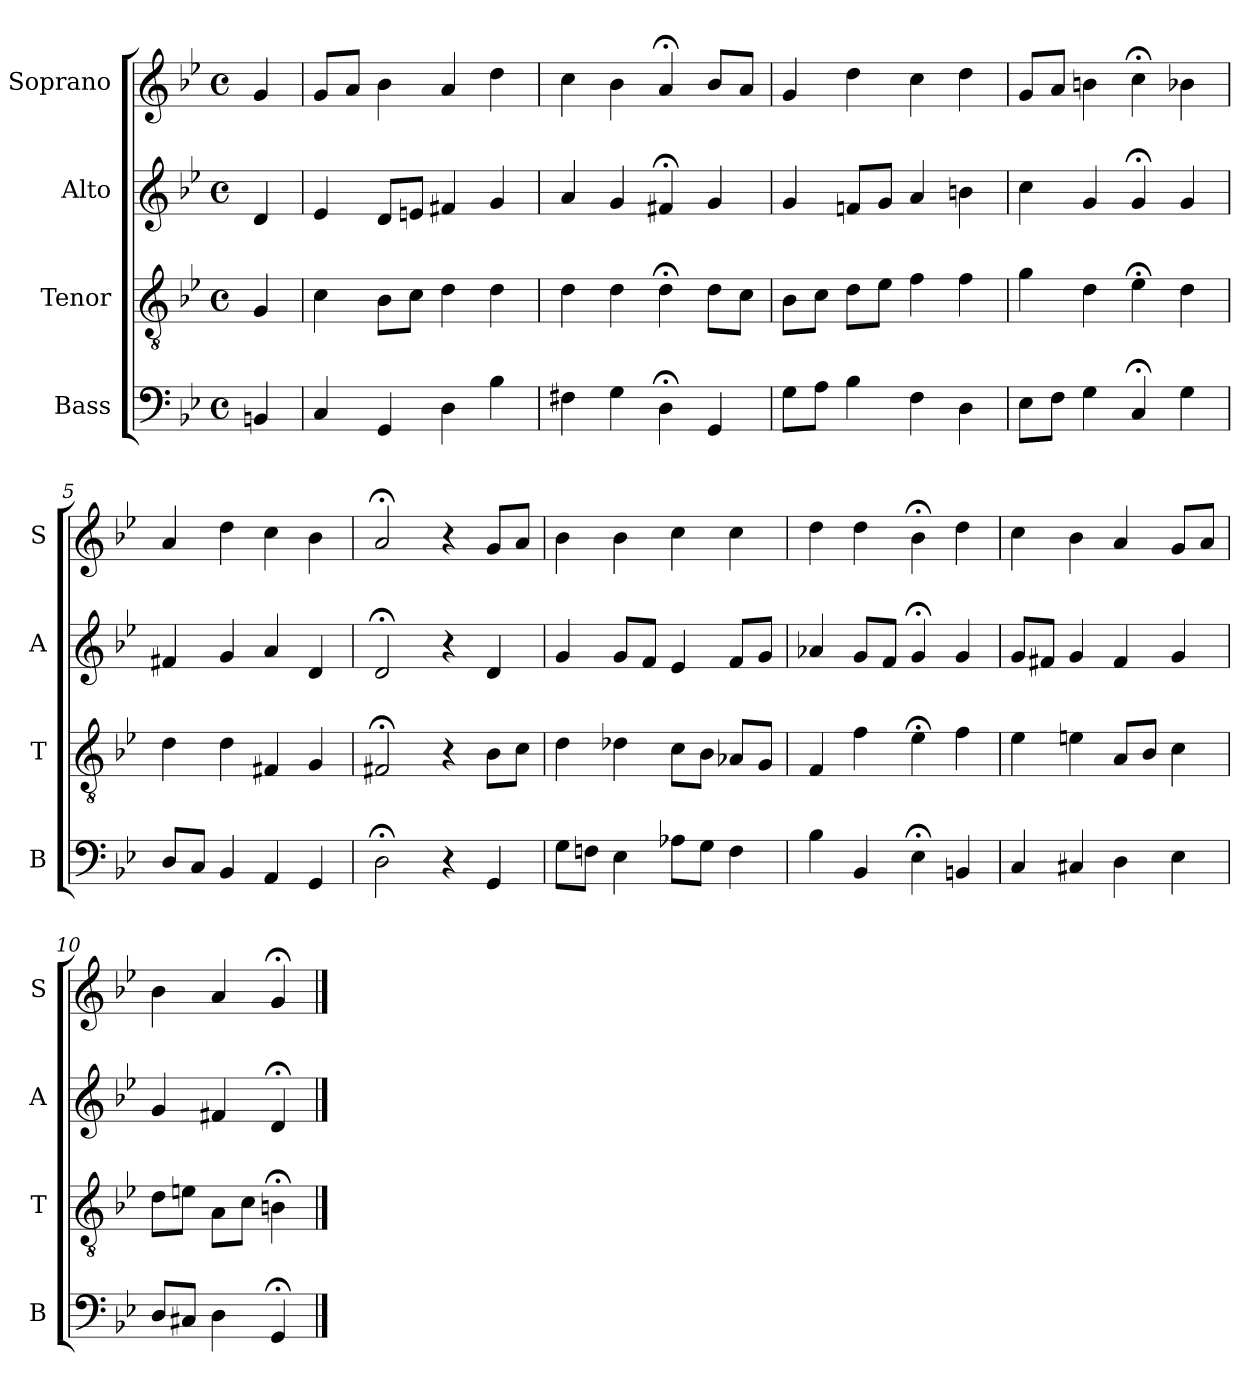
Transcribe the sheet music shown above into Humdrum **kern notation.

**kern	**kern	**kern	**kern
*part4	*part3	*part2	*part1
*staff4	*staff3	*staff2	*staff1
*I"Bass	*I"Tenor	*I"Alto	*I"Soprano
*I'B	*I'T	*I'A	*I'S
*clefF4	*clefGv2	*clefG2	*clefG2
*k[b-e-]	*k[b-e-]	*k[b-e-]	*k[b-e-]
*g:	*g:	*g:	*g:
*M4/4	*M4/4	*M4/4	*M4/4
*met(c)	*met(c)	*met(c)	*met(c)
*MM100	*MM100	*MM100	*MM100
=	=	=	=
4BBn	4G	4d	4g
=1	=1	=1	=1
4C	4c	4e-	8gL
.	.	.	8aJ
4GG	8B-L	8dL	4b-
.	8cJ	8enJ	.
4D	4d	4f#X	4a
4B-	4d	4g	4dd
=2	=2	=2	=2
4F#Xi	4di	4ai	4cci
4G	4d	4g	4b-
4D;<	4d;<	4f#X;<	4a;<
4GG	8dL	4g	8b-L
.	8cJ	.	8aJ
=3	=3	=3	=3
8GL	8B-L	4g	4g
8AJ	8cJ	.	.
4B-	8dL	8fnL	4dd
.	8e-J	8gJ	.
4F	4f	4a	4cc
4D	4f	4bn	4dd
=4	=4	=4	=4
8E-L	4g	4cc	8gL
8FJ	.	.	8aJ
4G	4d	4g	4bn
4C;<	4e-;<	4g;<	4cc;<
4G	4d	4g	4b-X
=5	=5	=5	=5
8DL	4d	4f#X	4a
8CJ	.	.	.
4BB-	4d	4g	4dd
4AA	4F#X	4a	4cc
4GG	4G	4d	4b-
=6	=6	=6	=6
2D;<	2F#X;<	2d;<	2a;<
4r	4r	4r	4r
4GG	8B-L	4d	8gL
.	8cJ	.	8aJ
=7	=7	=7	=7
8GL	4d	4g	4b-
8FnJ	.	.	.
4E-	4d-X	8gL	4b-
.	.	8fJ	.
8A-XL	8cL	4e-	4cc
8GJ	8B-J	.	.
4F	8A-XL	8fL	4cc
.	8GJ	8gJ	.
=8	=8	=8	=8
4B-	4F	4a-X	4dd
4BB-	4f	8gL	4dd
.	.	8fJ	.
4E-;<	4e-;<	4g;<	4b-;<
4BBni	4fi	4gi	4ddi
=9	=9	=9	=9
4C	4e-	8gL	4cc
.	.	8f#XJ	.
4C#X	4en	4g	4b-
4D	8AL	4f#	4a
.	8B-J	.	.
4E-	4c	4g	8gL
.	.	.	8aJ
=10	=10	=10	=10
8DL	8dL	4g	4b-
8C#XJ	8enJ	.	.
4D	8AL	4f#X	4a
.	8cJ	.	.
4GG;<	4Bn;<	4d;<	4g;<
==	==	==	==
*-	*-	*-	*-
